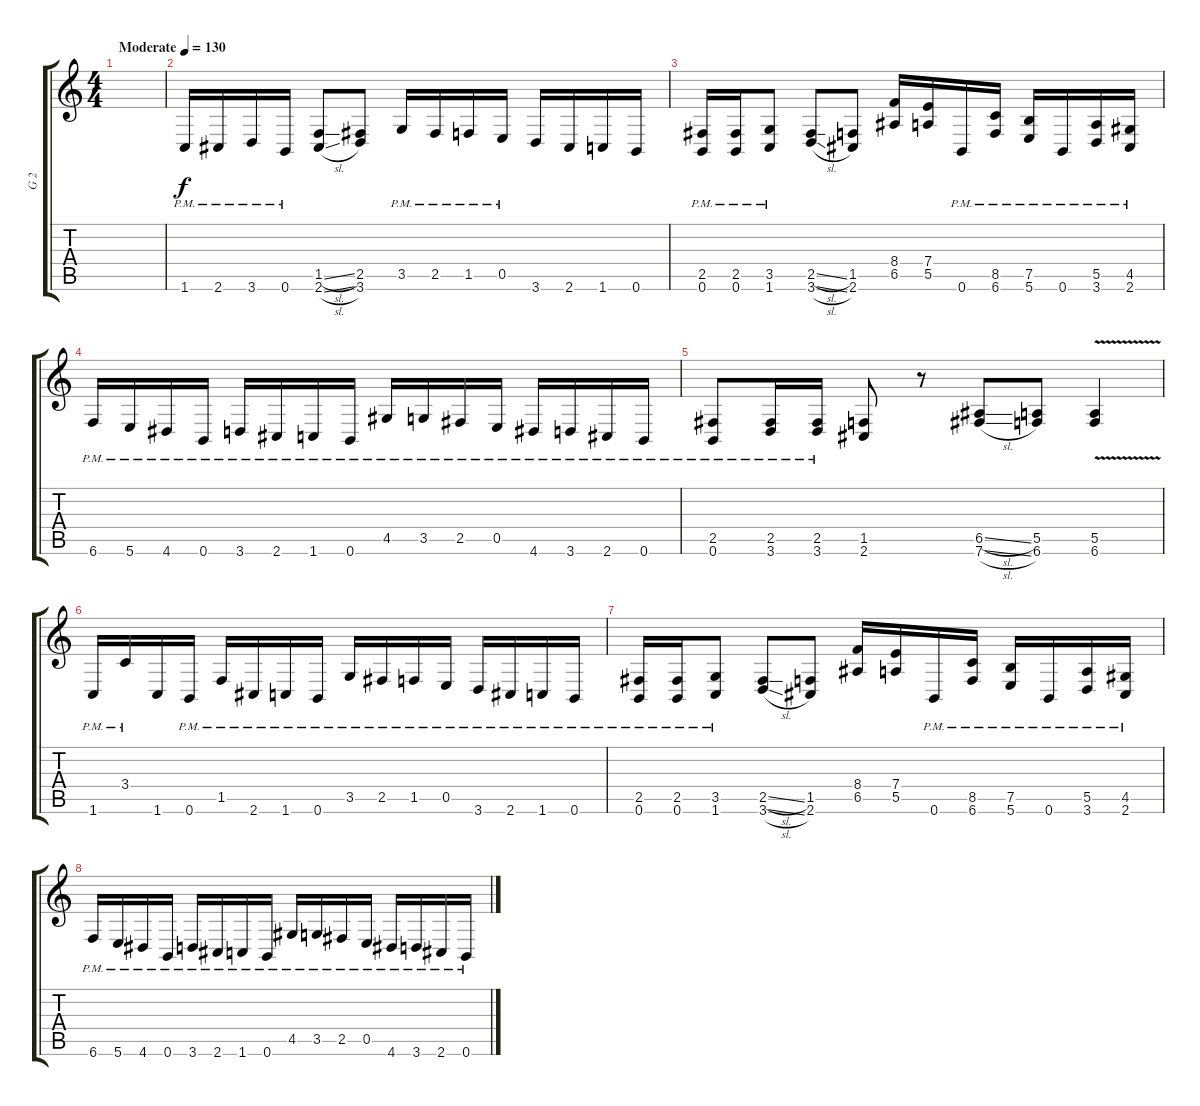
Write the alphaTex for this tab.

\track ("G 2" "G 2") {instrument distortionguitar}
\staff {score tabs}
\tuning (B3 Gb3 D3 A2 E2 B1) {hide}
\ts (4 4)
\tempo (130 "Moderate")
\clef g2
\ks c
|
1.6{pm}.16 2.6{pm}.16 3.6{pm}.16 0.6{pm}.16 (1.5{sl} 2.6{sl}).8 (2.5 3.6).8 3.5{pm}.16 2.5{pm}.16 1.5{pm}.16 0.5{pm}.16 3.6.16 2.6.16 1.6.16 0.6.16 |
(2.5{pm} 0.6{pm}).16 (2.5{pm} 0.6{pm}).16 (3.5{pm} 1.6{pm}).8 (2.5{sl} 3.6{sl}).8 (1.5 2.6).8 (8.4 6.5).16 (7.4 5.5).16 0.6{pm}.16 (8.5{pm} 6.6).16 (7.5{pm} 5.6).16 0.6{pm}.16 (5.5{pm} 3.6{pm}).16 (4.5{pm} 2.6{pm}).16 |
6.6{pm}.16 5.6{pm}.16 4.6{pm}.16 0.6{pm}.16 3.6{pm}.16 2.6{pm}.16 1.6{pm}.16 0.6{pm}.16 4.5{pm}.16 3.5{pm}.16 2.5{pm}.16 0.5{pm}.16 4.6{pm}.16 3.6{pm}.16 2.6{pm}.16 0.6{pm}.16 |
(2.5{pm} 0.6{pm}).8 (2.5{pm} 3.6{pm}).16 (2.5{pm} 3.6{pm}).16 (1.5 2.6).8 r.8 (6.5{sl} 7.6{sl}).8 (5.5 6.6).8 (5.5 6.6{v}).4 |
1.6{pm}.16 3.4{pm}.16 1.6.16 0.6{pm}.16 1.5{pm}.16 2.6{pm}.16 1.6{pm}.16 0.6{pm}.16 3.5{pm}.16 2.5{pm}.16 1.5{pm}.16 0.5{pm}.16 3.6{pm}.16 2.6{pm}.16 1.6{pm}.16 0.6{pm}.16 |
(2.5{pm} 0.6{pm}).16 (2.5{pm} 0.6{pm}).16 (3.5{pm} 1.6{pm}).8 (2.5{sl} 3.6{sl}).8 (1.5 2.6).8 (8.4 6.5).16 (7.4 5.5).16 0.6{pm}.16 (8.5{pm} 6.6).16 (7.5{pm} 5.6).16 0.6{pm}.16 (5.5{pm} 3.6{pm}).16 (4.5{pm} 2.6{pm}).16 |
6.6{pm}.16 5.6{pm}.16 4.6{pm}.16 0.6{pm}.16 3.6{pm}.16 2.6{pm}.16 1.6{pm}.16 0.6{pm}.16 4.5{pm}.16 3.5{pm}.16 2.5{pm}.16 0.5{pm}.16 4.6{pm}.16 3.6{pm}.16 2.6{pm}.16 0.6{pm}.16
